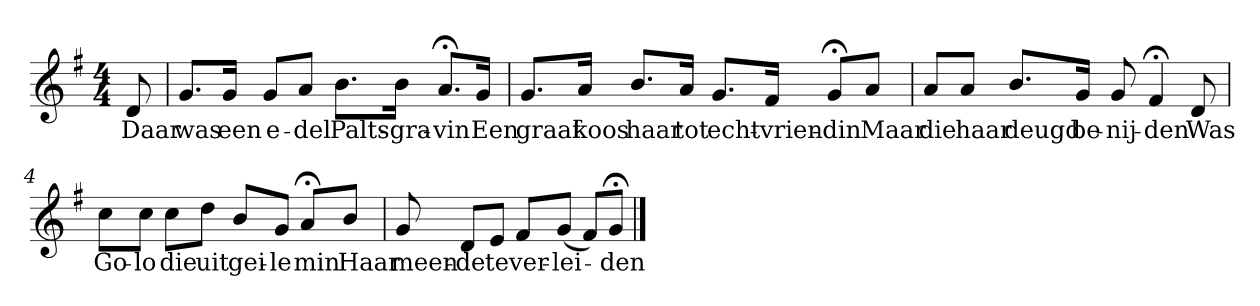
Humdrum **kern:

**kern	**text
*part1	*part1
*staff1	*staff1
*k[f#]	*
*G:	*
*M4/4	*
*MM120	*
=	=
8d	Daar
=1	=1
8.gL	was
16gJk	een
8gL	e-
8aJ	-del
8.bL	Palts-
16bJk	-gra-
8.a;<L	-vin
16gJk	Een
=2	=2
8.gL	graaf
16aJk	koos
8.bL	haar
16aJk	tot
8.gL	echt-
16f#Jk	-vrien-
8g;<L	-din
8aJ	Maar
=3	=3
8aL	die
8aJ	haar
8.bL	deugd
16gJk	be-
8g	-nij-
4f#;<	-den
8d	Was
=4	=4
8ccL	Go-
8ccJ	-lo
8ccL	die
8ddJ	uit
8bL	gei-
8gJ	-le
8a;<L	min
8bJ	Haar
=5	=5
8g	meen-
8dL	-de
8eJ	te
8f#L	ver-
(8gJ	-lei-
8f#L)	.
8g;<J	-den
==	==
*-	*-
